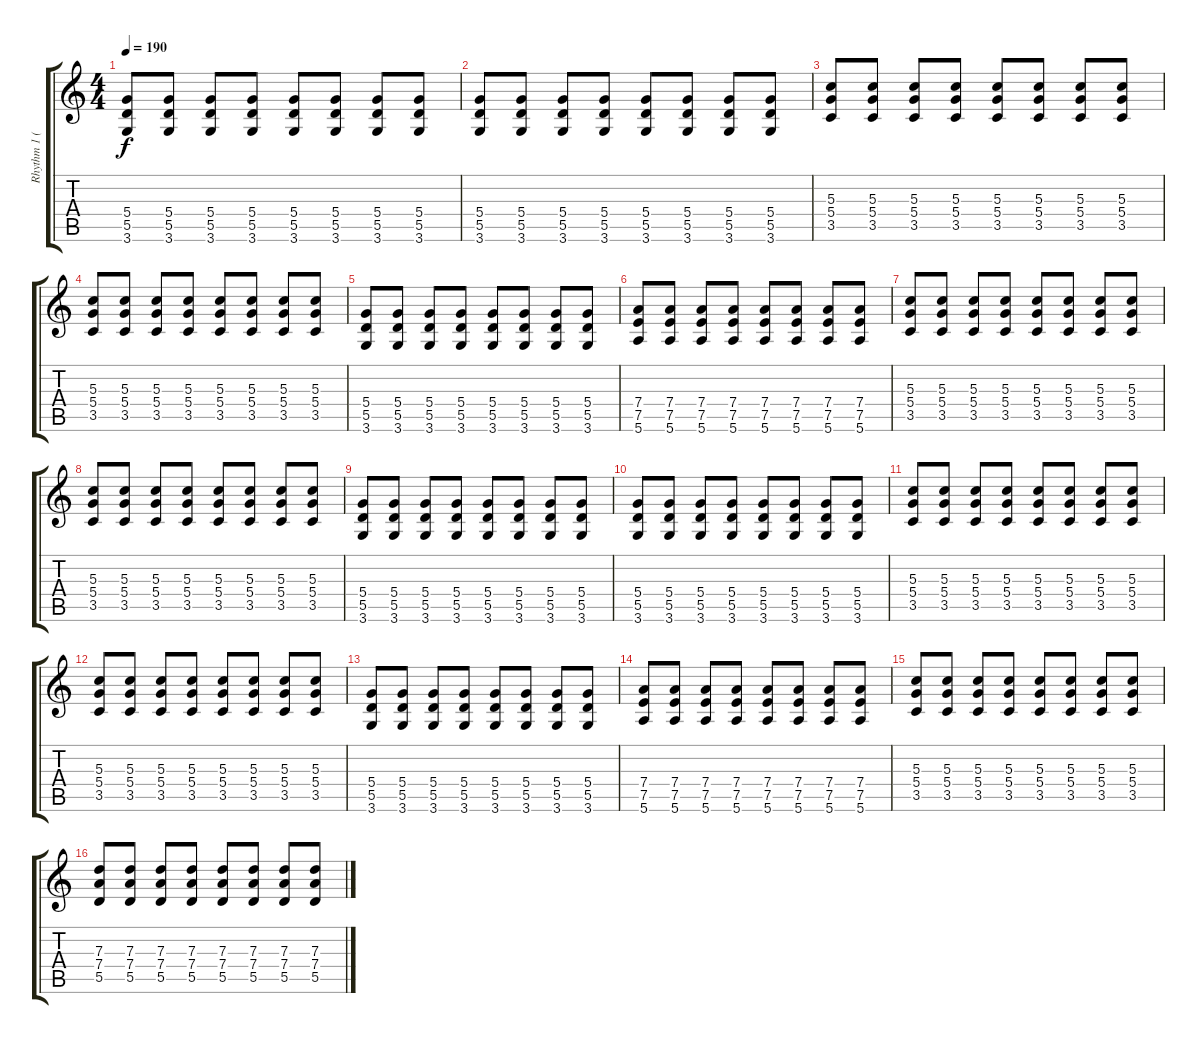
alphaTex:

\track ("Rhythm 1 (Tom)" "Rhythm 1 (") {instrument distortionguitar}
\staff {score tabs}
\tuning (E4 B3 G3 D3 A2 E2) {hide}
\ts (4 4)
\tempo 190
\clef g2
\ks c
(5.4 5.5 3.6).8{dy f} (5.4 5.5 3.6).8 (5.4 5.5 3.6).8 (5.4 5.5 3.6).8 (5.4 5.5 3.6).8 (5.4 5.5 3.6).8 (5.4 5.5 3.6).8 (5.4 5.5 3.6).8 |
(5.4 5.5 3.6).8 (5.4 5.5 3.6).8 (5.4 5.5 3.6).8 (5.4 5.5 3.6).8 (5.4 5.5 3.6).8 (5.4 5.5 3.6).8 (5.4 5.5 3.6).8 (5.4 5.5 3.6).8 |
(5.3 5.4 3.5).8 (5.3 5.4 3.5).8 (5.3 5.4 3.5).8 (5.3 5.4 3.5).8 (5.3 5.4 3.5).8 (5.3 5.4 3.5).8 (5.3 5.4 3.5).8 (5.3 5.4 3.5).8 |
(5.3 5.4 3.5).8 (5.3 5.4 3.5).8 (5.3 5.4 3.5).8 (5.3 5.4 3.5).8 (5.3 5.4 3.5).8 (5.3 5.4 3.5).8 (5.3 5.4 3.5).8 (5.3 5.4 3.5).8 |
(5.4 5.5 3.6).8 (5.4 5.5 3.6).8 (5.4 5.5 3.6).8 (5.4 5.5 3.6).8 (5.4 5.5 3.6).8 (5.4 5.5 3.6).8 (5.4 5.5 3.6).8 (5.4 5.5 3.6).8 |
(7.4 7.5 5.6).8 (7.4 7.5 5.6).8 (7.4 7.5 5.6).8 (7.4 7.5 5.6).8 (7.4 7.5 5.6).8 (7.4 7.5 5.6).8 (7.4 7.5 5.6).8 (7.4 7.5 5.6).8 |
(5.3 5.4 3.5).8 (5.3 5.4 3.5).8 (5.3 5.4 3.5).8 (5.3 5.4 3.5).8 (5.3 5.4 3.5).8 (5.3 5.4 3.5).8 (5.3 5.4 3.5).8 (5.3 5.4 3.5).8 |
(5.3 5.4 3.5).8 (5.3 5.4 3.5).8 (5.3 5.4 3.5).8 (5.3 5.4 3.5).8 (5.3 5.4 3.5).8 (5.3 5.4 3.5).8 (5.3 5.4 3.5).8 (5.3 5.4 3.5).8 |
(5.4 5.5 3.6).8 (5.4 5.5 3.6).8 (5.4 5.5 3.6).8 (5.4 5.5 3.6).8 (5.4 5.5 3.6).8 (5.4 5.5 3.6).8 (5.4 5.5 3.6).8 (5.4 5.5 3.6).8 |
(5.4 5.5 3.6).8 (5.4 5.5 3.6).8 (5.4 5.5 3.6).8 (5.4 5.5 3.6).8 (5.4 5.5 3.6).8 (5.4 5.5 3.6).8 (5.4 5.5 3.6).8 (5.4 5.5 3.6).8 |
(5.3 5.4 3.5).8 (5.3 5.4 3.5).8 (5.3 5.4 3.5).8 (5.3 5.4 3.5).8 (5.3 5.4 3.5).8 (5.3 5.4 3.5).8 (5.3 5.4 3.5).8 (5.3 5.4 3.5).8 |
(5.3 5.4 3.5).8 (5.3 5.4 3.5).8 (5.3 5.4 3.5).8 (5.3 5.4 3.5).8 (5.3 5.4 3.5).8 (5.3 5.4 3.5).8 (5.3 5.4 3.5).8 (5.3 5.4 3.5).8 |
(5.4 5.5 3.6).8 (5.4 5.5 3.6).8 (5.4 5.5 3.6).8 (5.4 5.5 3.6).8 (5.4 5.5 3.6).8 (5.4 5.5 3.6).8 (5.4 5.5 3.6).8 (5.4 5.5 3.6).8 |
(7.4 7.5 5.6).8 (7.4 7.5 5.6).8 (7.4 7.5 5.6).8 (7.4 7.5 5.6).8 (7.4 7.5 5.6).8 (7.4 7.5 5.6).8 (7.4 7.5 5.6).8 (7.4 7.5 5.6).8 |
(5.3 5.4 3.5).8 (5.3 5.4 3.5).8 (5.3 5.4 3.5).8 (5.3 5.4 3.5).8 (5.3 5.4 3.5).8 (5.3 5.4 3.5).8 (5.3 5.4 3.5).8 (5.3 5.4 3.5).8 |
(7.3 7.4 5.5).8 (7.3 7.4 5.5).8 (7.3 7.4 5.5).8 (7.3 7.4 5.5).8 (7.3 7.4 5.5).8 (7.3 7.4 5.5).8 (7.3 7.4 5.5).8 (7.3 7.4 5.5).8
